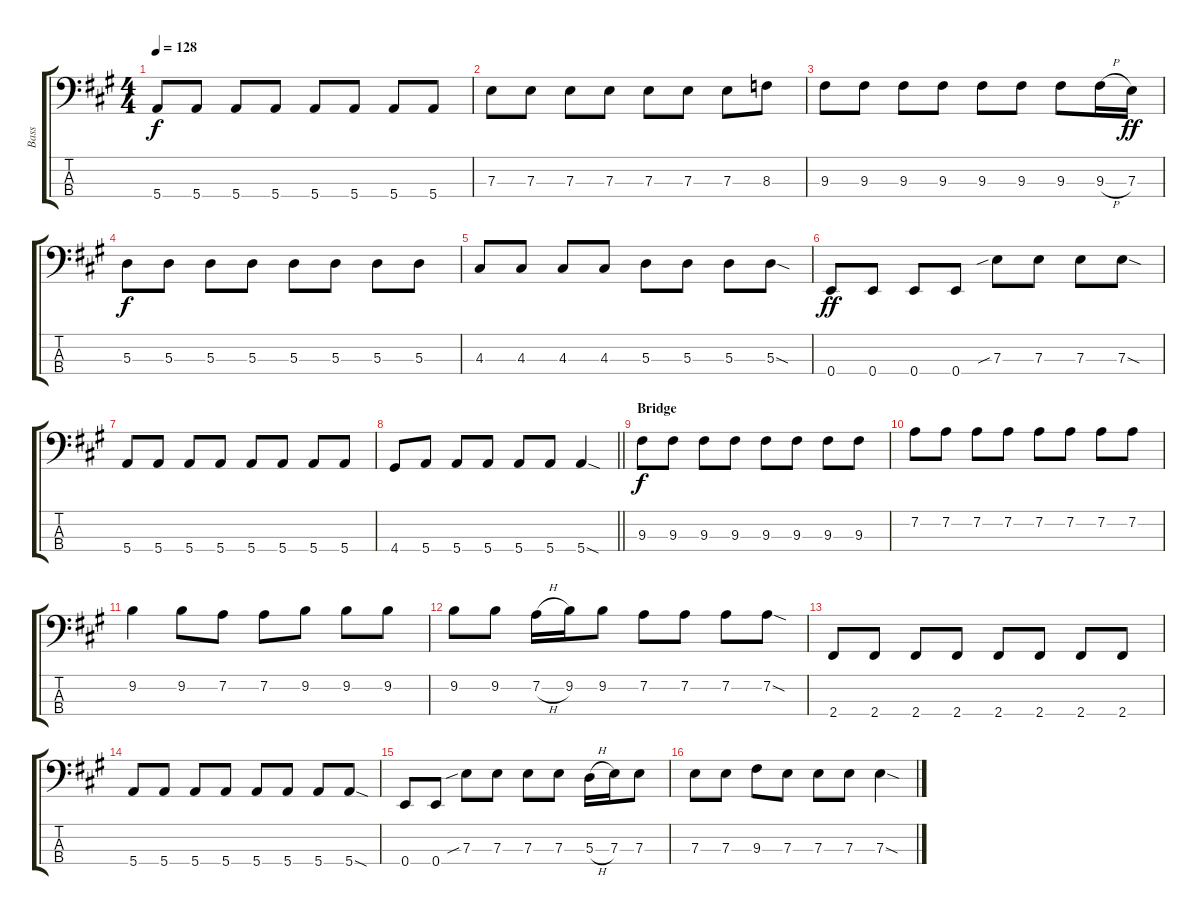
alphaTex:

\track ("Bass" "Bass") {instrument electricbassfinger}
\staff {score tabs}
\tuning (G2 D2 A1 E1) {hide}
\ts (4 4)
\tempo 128
\clef f4
\ks a
5.4.8{dy f} 5.4.8 5.4.8 5.4.8 5.4.8 5.4.8 5.4.8 5.4.8 |
7.3.8 7.3.8 7.3.8 7.3.8 7.3.8 7.3.8 7.3.8 8.3.8 |
9.3.8 9.3.8 9.3.8 9.3.8 9.3.8 9.3.8 9.3.8 9.3{h}.16 7.3.16{dy ff} |
5.3.8{dy f} 5.3.8 5.3.8 5.3.8 5.3.8 5.3.8 5.3.8 5.3.8 |
4.3.8 4.3.8 4.3.8 4.3.8 5.3.8 5.3.8 5.3.8 5.3{sod}.8 |
0.4.8{dy ff} 0.4.8 0.4.8 0.4.8 7.3{sib}.8 7.3.8 7.3.8 7.3{sod}.8 |
5.4.8 5.4.8 5.4.8 5.4.8 5.4.8 5.4.8 5.4.8 5.4.8 |
\barLineRight lightlight
4.4.8 5.4.8 5.4.8 5.4.8 5.4.8 5.4.8 5.4{sod}.4 |
\section ("" "Bridge")
9.3.8{dy f} 9.3.8 9.3.8 9.3.8 9.3.8 9.3.8 9.3.8 9.3.8 |
7.2.8 7.2.8 7.2.8 7.2.8 7.2.8 7.2.8 7.2.8 7.2.8 |
9.2.4 9.2.8 7.2.8 7.2.8 9.2.8 9.2.8 9.2.8 |
9.2.8 9.2.8 7.2{h}.16 9.2.16 9.2.8 7.2.8 7.2.8 7.2.8 7.2{sod}.8 |
2.4.8 2.4.8 2.4.8 2.4.8 2.4.8 2.4.8 2.4.8 2.4.8 |
5.4.8 5.4.8 5.4.8 5.4.8 5.4.8 5.4.8 5.4.8 5.4{sod}.8 |
0.4.8 0.4.8 7.3{sib}.8 7.3.8 7.3.8 7.3.8 5.3{h}.16 7.3.16 7.3.8 |
7.3.8 7.3.8 9.3.8 7.3.8 7.3.8 7.3.8 7.3{sod}.4
